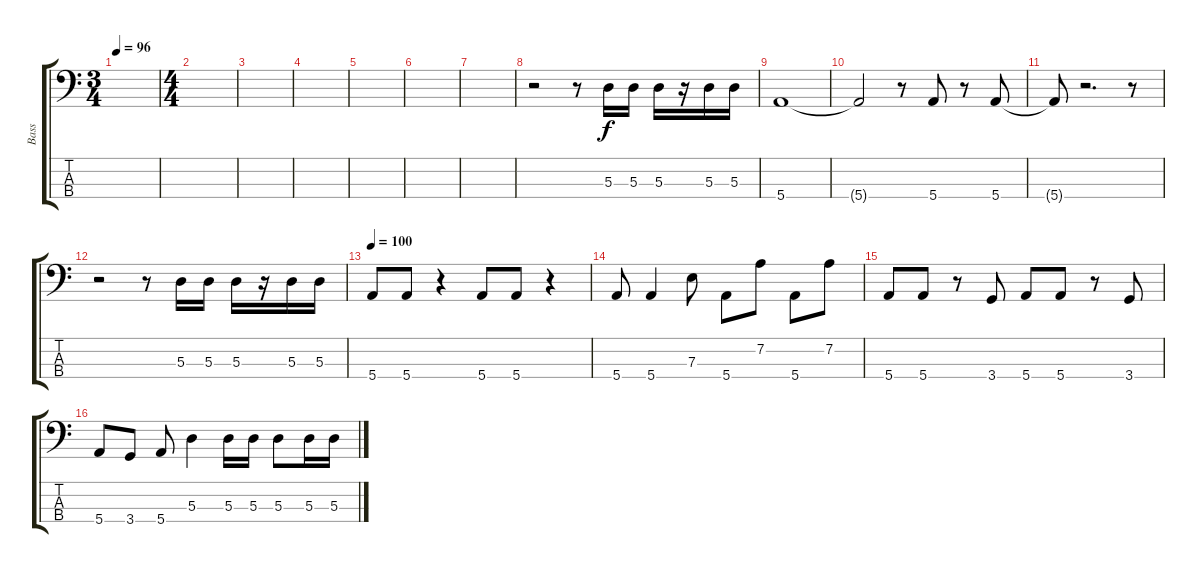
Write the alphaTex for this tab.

\track ("Bass" "Bass") {instrument electricbassfinger}
\staff {score tabs}
\tuning (G2 D2 A1 E1) {hide}
\ts (3 4)
\tempo 96
\clef f4
\ks c
|
\ts (4 4)
|
|
|
|
|
|
r.2 r.8 5.3.16 5.3.16 5.3.16 r.16 5.3.16 5.3.16 |
5.4.1 |
5.4{t}.2 r.8 5.4.8 r.8 5.4.8 |
5.4{t}.8 r.2{d} r.8 |
r.2 r.8 5.3.16 5.3.16 5.3.16 r.16 5.3.16 5.3.16 |
\tempo 100
5.4.8 5.4.8 r.4 5.4.8 5.4.8 r.4 |
5.4.8 5.4.4 7.3.8 5.4.8 7.2.8 5.4.8 7.2.8 |
5.4.8 5.4.8 r.8 3.4.8 5.4.8 5.4.8 r.8 3.4.8 |
5.4.8 3.4.8 5.4.8 5.3.4 5.3.16 5.3.16 5.3.8 5.3.16 5.3.16
